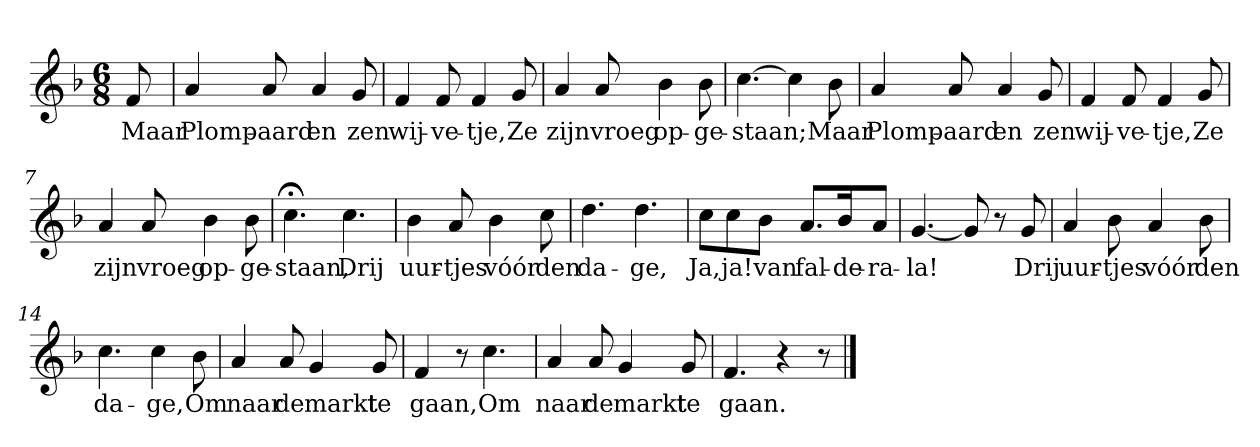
**kern	**text
*part1	*part1
*staff1	*staff1
*clefG2	*
*k[b-]	*
*F:	*
*M6/8	*
*MM120	*
=	=
8f	Maar
=1	=1
4a	Plomp-
8a	-aard
4a	en
8g	zen
=2	=2
4f	wij-
8f	-ve-
4f	-tje,
8g	Ze
=3	=3
4a	zijn
8a	vroeg
4b-	op-
8b-	-ge-
=4	=4
[4.cc	-staan;
4cc]	.
8b-	Maar
=5	=5
4a	Plomp-
8a	-aard
4a	en
8g	zen
=6	=6
4f	wij-
8f	-ve-
4f	-tje,
8g	Ze
=7	=7
4a	zijn
8a	vroeg
4b-	op-
8b-	-ge-
=8	=8
4.cc;<	-staan,
4.cc	Drij
=9	=9
4b-	uur-
8a	-tjes
4b-	vóór
8cc	den
=10	=10
4.dd	da-
4.dd	-ge,
=11	=11
8cc\L	Ja,
8cc\	ja!
8b-\J	van
8.a/L	fal-
16b-/K	-de-
8a/J	-ra-
=12	=12
[4.g	-la!
8g]	.
8r	.
8g	Drij
=13	=13
4a	uur-
8b-	-tjes
4a	vóór
8b-	den
=14	=14
4.cc	da-
4cc	-ge,
8b-	Om
=15	=15
4a	naar
8a	de
4g	markt
8g	te
=16	=16
4f	gaan,
8r	.
4.cc	Om
=17	=17
4a	naar
8a	de
4g	markt
8g	te
=18	=18
4.f	gaan.
4r	.
8r	.
==	==
*-	*-
